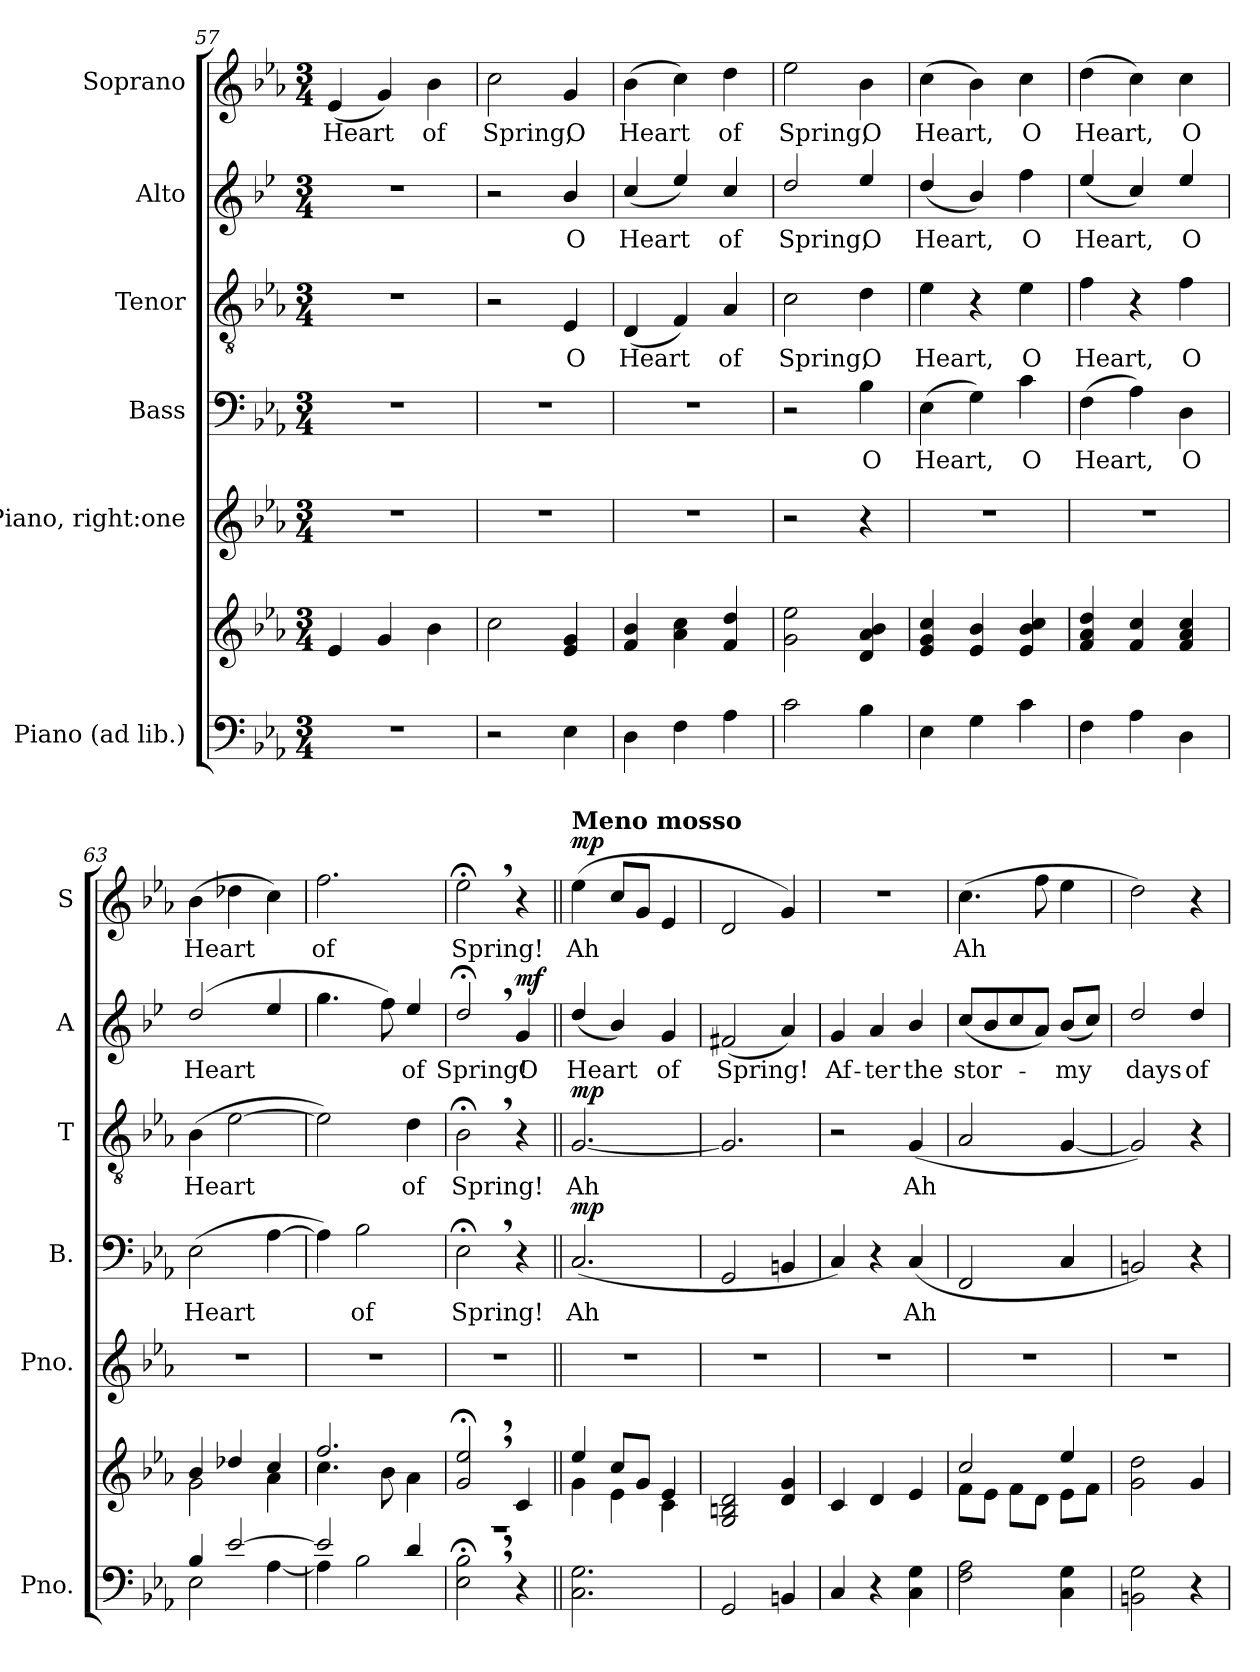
**kern	**kern	**kern	**kern	**text	**dynam	**kern	**text	**dynam	**kern	**text	**dynam	**kern	**text	**dynam
*part6	*part6	*part5	*part4	*part4	*part4	*part3	*part3	*part3	*part2	*part2	*part2	*part1	*part1	*part1
*staff7	*staff6	*staff5	*staff4	*staff4	*staff4	*staff3	*staff3	*staff3	*staff2	*staff2	*staff2	*staff1	*staff1	*staff1
*I"Piano (ad lib.)	*	*I"Piano, right:one	*I"Bass	*	*	*I"Tenor	*	*	*I"Alto	*	*	*I"Soprano	*	*
*I'Pno.	*	*I'Pno.	*I'B.	*	*	*I'T	*	*	*I'A	*	*	*I'S	*	*
*clefF4	*clefG2	*clefG2	*clefF4	*	*	*clefGv2	*	*	*clefG2	*	*	*clefG2	*	*
*	*	*	*	*	*	*	*	*	*ITrd4c7	*	*	*	*	*
*k[b-e-a-]	*k[b-e-a-]	*k[b-e-a-]	*k[b-e-a-]	*	*	*k[b-e-a-]	*	*	*k[b-e-a-]	*	*	*k[b-e-a-]	*	*
*M3/4	*M3/4	*M3/4	*M3/4	*	*	*M3/4	*	*	*M3/4	*	*	*M3/4	*	*
=57	=57	=57	=57	=57	=57	=57	=57	=57	=57	=57	=57	=57	=57	=57
!	!	!	!	!	!	!	!	!	!	!	!	!	!LO:LY:b	!
2.r	4e-/	2.r	2.r	.	.	2.r	.	.	2.r	.	.	(<4e-/	Heart	.
.	4g/	.	.	.	.	.	.	.	.	.	.	4g/)	.	.
!	!	!	!	!	!	!	!	!	!	!	!	!	!LO:LY:b	!
.	4b-\	.	.	.	.	.	.	.	.	.	.	4b-\	of	.
=58	=58	=58	=58	=58	=58	=58	=58	=58	=58	=58	=58	=58	=58	=58
!	!	!	!	!	!	!	!	!	!	!	!	!	!LO:LY:b	!
2r	2cc\	2.r	2.r	.	.	2r	.	.	2r	.	.	2cc\	Spring,	.
!	!	!	!	!	!	!	!LO:LY:b	!	!	!LO:LY:b	!	!	!LO:LY:b	!
4E-\	4e-/ 4g/	.	.	.	.	4E-/	O	.	4e-/	O	.	4g/	O	.
=59	=59	=59	=59	=59	=59	=59	=59	=59	=59	=59	=59	=59	=59	=59
!	!	!	!	!	!	!	!LO:LY:b	!	!	!LO:LY:b	!	!	!LO:LY:b	!
4D\	4f/ 4b-/	2.r	2.r	.	.	(<4D/	Heart	.	(<4f/	Heart	.	(>4b-\	Heart	.
4F\	4a-\ 4cc\	.	.	.	.	4F/)	.	.	4a-/)	.	.	4cc\)	.	.
!	!	!	!	!	!	!	!LO:LY:b	!	!	!LO:LY:b	!	!	!LO:LY:b	!
4A-\	4f/ 4dd/	.	.	.	.	4A-/	of	.	4f/	of	.	4dd\	of	.
=60	=60	=60	=60	=60	=60	=60	=60	=60	=60	=60	=60	=60	=60	=60
!	!	!	!	!	!	!	!LO:LY:b	!	!	!LO:LY:b	!	!	!LO:LY:b	!
2c\	2g\ 2ee-\	2r	2r	.	.	2c\	Spring,	.	2g/	Spring,	.	2ee-\	Spring,	.
!	!	!	!	!LO:LY:b	!	!	!LO:LY:b	!	!	!LO:LY:b	!	!	!LO:LY:b	!
4B-\	4d/ 4a-/ 4b-/	4r	4B-\	O	.	4d\	O	.	4a-/	O	.	4b-\	O	.
=61	=61	=61	=61	=61	=61	=61	=61	=61	=61	=61	=61	=61	=61	=61
!	!	!	!	!LO:LY:b	!	!	!LO:LY:b	!	!	!LO:LY:b	!	!	!LO:LY:b	!
4E-\	4e-/ 4g/ 4cc/	2.r	(>4E-\	Heart,	.	4e-\	Heart,	.	(<4g/	Heart,	.	(>4cc\	Heart,	.
4G\	4e-/ 4b-/	.	4G\)	.	.	4r	.	.	4e-/)	.	.	4b-\)	.	.
!	!	!	!	!LO:LY:b	!	!	!LO:LY:b	!	!	!LO:LY:b	!	!	!LO:LY:b	!
4c\	4e-/ 4b-/ 4cc/	.	4c\	O	.	4e-\	O	.	4b-\	O	.	4cc\	O	.
=62	=62	=62	=62	=62	=62	=62	=62	=62	=62	=62	=62	=62	=62	=62
!	!	!	!	!LO:LY:b	!	!	!LO:LY:b	!	!	!LO:LY:b	!	!	!LO:LY:b	!
4F\	4f/ 4a-/ 4dd/	2.r	(>4F\	Heart,	.	4f\	Heart,	.	(<4a-/	Heart,	.	(>4dd\	Heart,	.
4A-\	4f/ 4cc/	.	4A-\)	.	.	4r	.	.	4f/)	.	.	4cc\)	.	.
!	!	!	!	!LO:LY:b	!	!	!LO:LY:b	!	!	!LO:LY:b	!	!	!LO:LY:b	!
4D\	4f/ 4a-/ 4cc/	.	4D\	O	.	4f\	O	.	4a-/	O	.	4cc\	O	.
=63	=63	=63	=63	=63	=63	=63	=63	=63	=63	=63	=63	=63	=63	=63
*^	*^	*	*	*	*	*	*	*	*	*	*	*	*	*
!	!	!	!	!	!	!LO:LY:b	!	!	!LO:LY:b	!	!	!LO:LY:b	!	!	!LO:LY:b	!
4B-/	2E-\	4b-/	2g\	2.r	(>2E-\	Heart	.	(>4B-\	Heart	.	(>2g/	Heart	.	(>4b-\	Heart	.
[2e-/	.	4dd-X/	.	.	.	.	.	[2e-\	.	.	.	.	.	4dd-X\	.	.
.	[4A-\	4cc/	4a-\	.	[4A-\	.	.	.	.	.	4a-/	.	.	4cc\)	.	.
!!LO:PB:g=z
=64	=64	=64	=64	=64	=64	=64	=64	=64	=64	=64	=64	=64	=64	=64	=64	=64
!	!	!	!	!	!	!	!	!	!	!	!	!	!	!	!LO:LY:b	!
2e-/]	4A-\]	2.ff/	4.cc\	2.r	4A-\])	.	.	2e-\])	.	.	4.cc\	.	.	2.ff\	of	.
!	!	!	!	!	!	!LO:LY:b	!	!	!	!	!	!	!	!	!	!
.	2B-\	.	.	.	2B-\	of	.	.	.	.	.	.	.	.	.	.
.	.	.	8b-\	.	.	.	.	.	.	.	8b-\)	.	.	.	.	.
!	!	!	!	!	!	!	!	!	!LO:LY:b	!	!	!LO:LY:b	!	!	!	!
4d/	.	.	4a-\	.	.	.	.	4d\	of	.	4a-/	of	.	.	.	.
*v	*v	*	*	*	*	*	*	*	*	*	*	*	*	*	*	*
=65	=65	=65	=65	=65	=65	=65	=65	=65	=65	=65	=65	=65	=65	=65	=65
!	!	!	!	!	!LO:LY:b	!	!	!LO:LY:b	!	!	!LO:LY:b	!	!	!LO:LY:b	!
2E-\;<, 2B-\;<,	2g/;<, 2ee-/;<,	2.r	2.r	2E-;<,\	Spring!	.	2B-;<,\	Spring!	.	2g;<,/	Spring!	.	2ee-;<,\	Spring!	.
!	!	!	!	!	!	!	!	!	!	!	!LO:LY:b	!LO:DY:a	!	!	!
4r	4c/	.	.	4r	.	.	4r	.	.	4c/	O	mf	4r	.	.
=66||	=66||	=66||	=66||	=66||	=66||	=66||	=66||	=66||	=66||	=66||	=66||	=66||	=66||	=66||	=66||
*	*	*	*	*	*	*	*	*	*	*	*	*	*MM85	*	*
!	!	!	!	!	!	!	!	!	!	!	!	!	!LO:TX:a:B:t=Meno mosso	!	!
!	!	!	!	!	!LO:LY:b	!LO:DY:a	!	!LO:LY:b	!LO:DY:a	!	!LO:LY:b	!	!	!LO:LY:b	!LO:DY:a
2.C\ 2.G\	4ee-/	4g\	2.r	(>2.C/	Ah	mp	[2.G/	Ah	mp	(<4g/	Heart	.	(>4ee-\	Ah	mp
.	8cc/L	4e-\	.	.	.	.	.	.	.	4e-/)	.	.	8cc/L	.	.
.	8g/J	.	.	.	.	.	.	.	.	.	.	.	8g/J	.	.
!	!	!	!	!	!	!	!	!	!	!	!LO:LY:b	!	!	!	!
.	4e-/	4c\	.	.	.	.	.	.	.	4c/	of	.	4e-/	.	.
=67	=67	=67	=67	=67	=67	=67	=67	=67	=67	=67	=67	=67	=67	=67	=67
!	!	!	!	!	!	!	!	!	!	!	!LO:LY:b	!	!	!	!
*	*v	*v	*	*	*	*	*	*	*	*	*	*	*	*	*
2GG/	2G/ 2Bn/ 2d/	2.r	2GG/	.	.	2.G/]	.	.	(<2Bn/	Spring!	.	2d/	.	.
4BBn/	4d/ 4g/	.	4BBn/	.	.	.	.	.	4d/)	.	.	4g/)	.	.
=68	=68	=68	=68	=68	=68	=68	=68	=68	=68	=68	=68	=68	=68	=68
!	!	!	!	!	!	!	!	!	!	!LO:LY:b	!	!	!	!
4C/	4c/	2.r	4C/)	.	.	2r	.	.	4c/	Af-	.	2.r	.	.
!	!	!	!	!	!	!	!	!	!	!LO:LY:b	!	!	!	!
4r	4d/	.	4r	.	.	.	.	.	4d/	-ter	.	.	.	.
!	!	!	!	!LO:LY:b	!	!	!LO:LY:b	!	!	!LO:LY:b	!	!	!	!
4C\ 4G\	4e-/	.	(>4C/	Ah	.	(>4G/	Ah	.	4e-/	the	.	.	.	.
=69	=69	=69	=69	=69	=69	=69	=69	=69	=69	=69	=69	=69	=69	=69
*	*^	*	*	*	*	*	*	*	*	*	*	*	*	*
!	!	!	!	!	!	!	!	!	!	!	!LO:LY:b	!	!	!LO:LY:b	!
2F\ 2A-\	2cc/	8f\L	2.r	2FF/	.	.	2A-/	.	.	(<8f/L	stor-	.	(>4.cc\	Ah	.
.	.	8e-\J	.	.	.	.	.	.	.	8e-/	.	.	.	.	.
.	.	8f\L	.	.	.	.	.	.	.	8f/	.	.	.	.	.
.	.	8d\J	.	.	.	.	.	.	.	8d/J)	.	.	8ff\	.	.
!	!	!	!	!	!	!	!	!	!	!	!LO:LY:b	!	!	!	!
4C\ 4G\	4ee-/	8e-\L	.	4C/	.	.	[4G/	.	.	(<8e-/L	-my	.	4ee-\	.	.
.	.	8f\J	.	.	.	.	.	.	.	8f/J)	.	.	.	.	.
=70	=70	=70	=70	=70	=70	=70	=70	=70	=70	=70	=70	=70	=70	=70	=70
!	!	!	!	!	!	!	!	!	!	!	!LO:LY:b	!	!	!	!
*	*v	*v	*	*	*	*	*	*	*	*	*	*	*	*	*
2BBn\ 2G\	2g\ 2dd\	2.r	2BBn/)	.	.	2G/])	.	.	2g/	days	.	2dd\)	.	.
!	!	!	!	!	!	!	!	!	!	!LO:LY:b	!	!	!	!
4r	4g/	.	4r	.	.	4r	.	.	4g/	of	.	4r	.	.
=	=	=	=	=	=	=	=	=	=	=	=	=	=	=
*-	*-	*-	*-	*-	*-	*-	*-	*-	*-	*-	*-	*-	*-	*-
